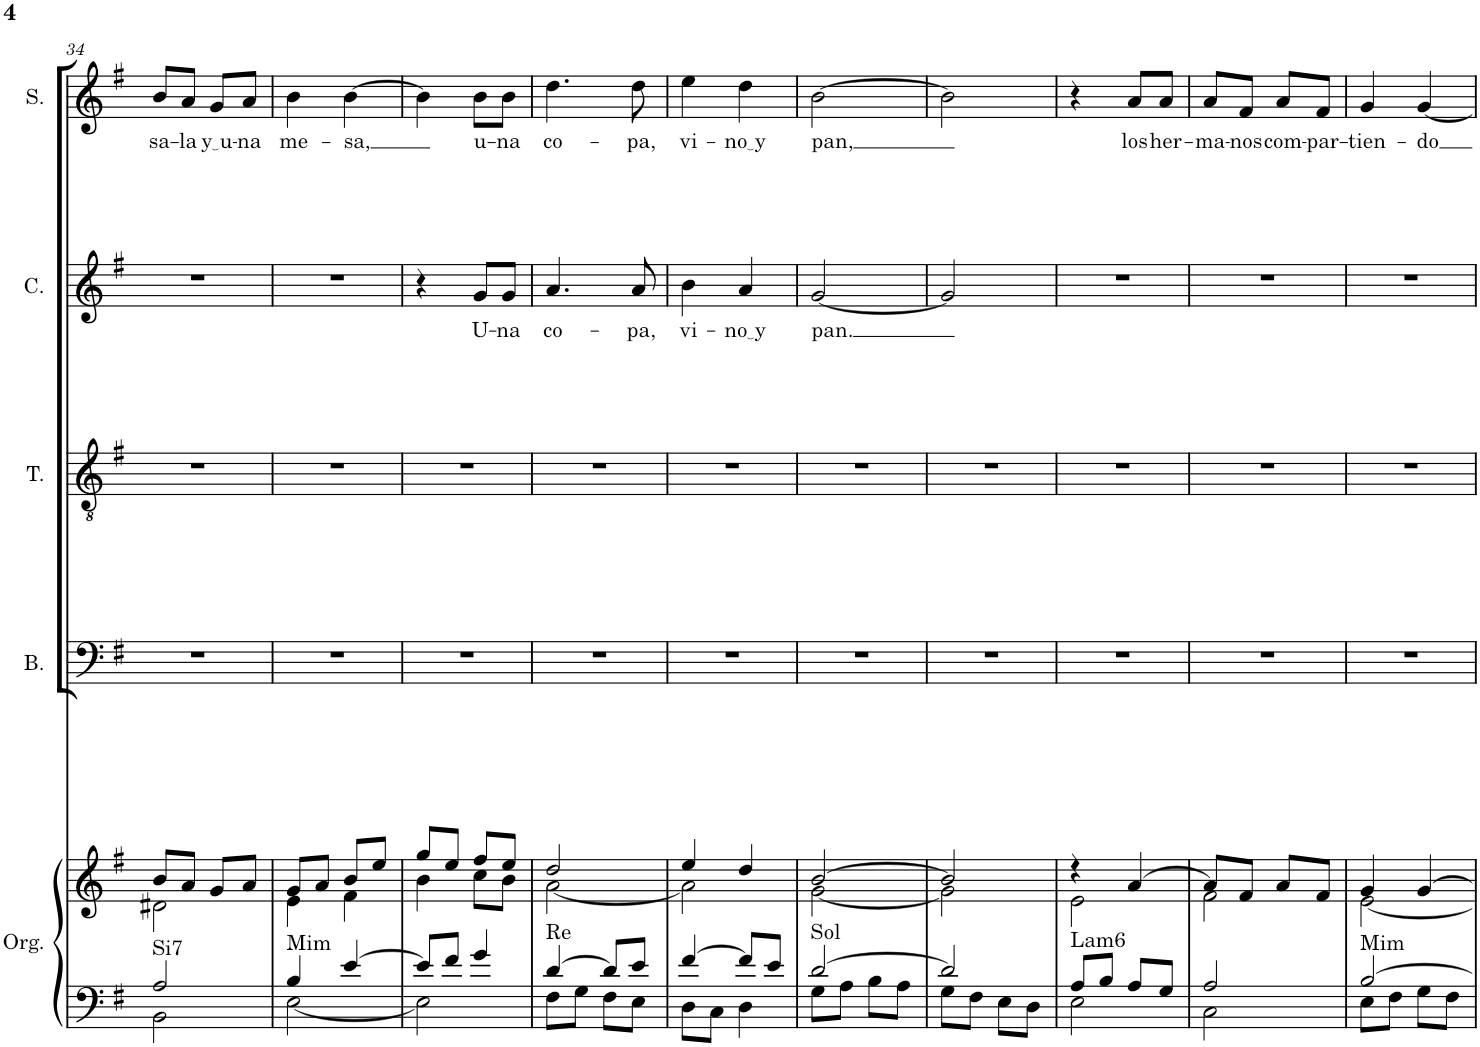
**kern	**kern	**harte	**kern	**kern	**kern	**text	**kern	**text
*part5	*part5	*part5	*part4	*part3	*part2	*part2	*part1	*part1
*staff6	*staff5	*	*staff4	*staff3	*staff2	*staff2	*staff1	*staff1
*I"Órgano	*	*	*I"Bajo	*I"Tenor	*I"Contralto	*	*I"Soprano	*
*	*	*	*I'B.	*I'T.	*I'C.	*	*I'S.	*
!!LO:PB:g=z
*clefF4	*clefG2	*	*clefF4	*clefGv2	*clefG2	*	*clefG2	*
*k[f#]	*k[f#]	*	*k[f#]	*k[f#]	*k[f#]	*	*k[f#]	*
*M2/4	*M2/4	*	*M2/4	*M2/4	*M2/4	*	*M2/4	*
=34	=34	=34	=34	=34	=34	=34	=34	=34
*^	*^	*	*	*	*	*	*	*
!	!	!	!	!LO:H:kt=Si7	!	!	!	!	!	!LO:LY:b
2A/	2BB\	8b/L	2d#X\	N	2r	2r	2r	.	8b/L	sa-
!	!	!	!	!	!	!	!	!	!	!LO:LY:b
.	.	8a/J	.	.	.	.	.	.	8a/J	-la
!	!	!	!	!	!	!	!	!	!	!LO:LY:b
.	.	8g/L	.	.	.	.	.	.	8g/L	y u
!	!	!	!	!	!	!	!	!	!	!LO:LY:b
.	.	8a/J	.	.	.	.	.	.	8a/J	-na
=35	=35	=35	=35	=35	=35	=35	=35	=35	=35	=35
!	!	!	!	!LO:H:kt=Mim	!	!	!	!	!	!LO:LY:b
4B/	[2E\	8g/L	4e\	N	2r	2r	2r	.	4b\	me-
.	.	8a/J	.	.	.	.	.	.	.	.
!	!	!	!	!	!	!	!	!	!	!LO:LY:b
[4e/	.	8b/L	4f#\	.	.	.	.	.	[4b\	-sa,
.	.	8ee/J	.	.	.	.	.	.	.	.
=36	=36	=36	=36	=36	=36	=36	=36	=36	=36	=36
8e/L]	2E\]	8gg/L	4b\	.	2r	2r	4r	.	4b\]	.
8f#/J	.	8ee/J	.	.	.	.	.	.	.	.
!	!	!	!	!	!	!	!	!LO:LY:b	!	!LO:LY:b
4g/	.	8ff#/L	8cc\L	.	.	.	8g/L	U-	8b\L	u-
!	!	!	!	!	!	!	!	!LO:LY:b	!	!LO:LY:b
.	.	8ee/J	8b\J	.	.	.	8g/J	-na	8b\J	-na
=37	=37	=37	=37	=37	=37	=37	=37	=37	=37	=37
!	!	!	!	!LO:H:kt=Re	!	!	!	!LO:LY:b	!	!LO:LY:b
[4d/	8F#\L	2dd/	[2a\	N	2r	2r	4.a/	co-	4.dd\	co-
.	8G\J	.	.	.	.	.	.	.	.	.
8d/L]	8F#\L	.	.	.	.	.	.	.	.	.
!	!	!	!	!	!	!	!	!LO:LY:b	!	!LO:LY:b
8e/J	8E\J	.	.	.	.	.	8a/	-pa,	8dd\	-pa,
=38	=38	=38	=38	=38	=38	=38	=38	=38	=38	=38
!	!	!	!	!	!	!	!	!LO:LY:b	!	!LO:LY:b
[4f#/	8D\L	4ee/	2a\]	.	2r	2r	4b\	vi-	4ee\	vi-
.	8C\J	.	.	.	.	.	.	.	.	.
!	!	!	!	!	!	!	!	!LO:LY:b	!	!LO:LY:b
8f#/L]	4D\	4dd/	.	.	.	.	4a/	no y	4dd\	no y
8e/J	.	.	.	.	.	.	.	.	.	.
=39	=39	=39	=39	=39	=39	=39	=39	=39	=39	=39
!	!	!	!	!LO:H:kt=Sol	!	!	!	!LO:LY:b	!	!LO:LY:b
[2d/	8G\L	[2b/	[2g\	N	2r	2r	[2g/	pan.	[2b\	pan,
.	8A\J	.	.	.	.	.	.	.	.	.
.	8B\L	.	.	.	.	.	.	.	.	.
.	8A\J	.	.	.	.	.	.	.	.	.
=40	=40	=40	=40	=40	=40	=40	=40	=40	=40	=40
2d/]	8G\L	2b/]	2g\]	.	2r	2r	2g/]	.	2b\]	.
.	8F#\J	.	.	.	.	.	.	.	.	.
.	8E\L	.	.	.	.	.	.	.	.	.
.	8D\J	.	.	.	.	.	.	.	.	.
=41	=41	=41	=41	=41	=41	=41	=41	=41	=41	=41
!	!	!	!	!LO:H:kt=Lam6	!	!	!	!	!	!
8A/L	2E\	4r	2e\	N	2r	2r	2r	.	4r	.
8B/J	.	.	.	.	.	.	.	.	.	.
!	!	!	!	!	!	!	!	!	!	!LO:LY:b
8A/L	.	[4a/	.	.	.	.	.	.	8a/L	los
!	!	!	!	!	!	!	!	!	!	!LO:LY:b
8G/J	.	.	.	.	.	.	.	.	8a/J	her-
=42	=42	=42	=42	=42	=42	=42	=42	=42	=42	=42
!	!	!	!	!	!	!	!	!	!	!LO:LY:b
2A/	2C\	8a/L]	2f#\	.	2r	2r	2r	.	8a/L	-ma-
!	!	!	!	!	!	!	!	!	!	!LO:LY:b
.	.	8f#/J	.	.	.	.	.	.	8f#/J	-nos
!	!	!	!	!	!	!	!	!	!	!LO:LY:b
.	.	8a/L	.	.	.	.	.	.	8a/L	com-
!	!	!	!	!	!	!	!	!	!	!LO:LY:b
.	.	8f#/J	.	.	.	.	.	.	8f#/J	-par-
=43	=43	=43	=43	=43	=43	=43	=43	=43	=43	=43
!	!	!	!	!LO:H:kt=Mim	!	!	!	!	!	!LO:LY:b
[2B/	8E\L	4g/	[2e\	N	2r	2r	2r	.	4g/	-tien-
.	8F#\J	.	.	.	.	.	.	.	.	.
!	!	!	!	!	!	!	!	!	!	!LO:LY:b
.	8G\L	[4g/	.	.	.	.	.	.	[4g/	-do
.	8F#\J	.	.	.	.	.	.	.	.	.
*v	*v	*	*	*	*	*	*	*	*	*
*	*v	*v	*	*	*	*	*	*	*
=	=	=	=	=	=	=	=	=
*-	*-	*-	*-	*-	*-	*-	*-	*-
